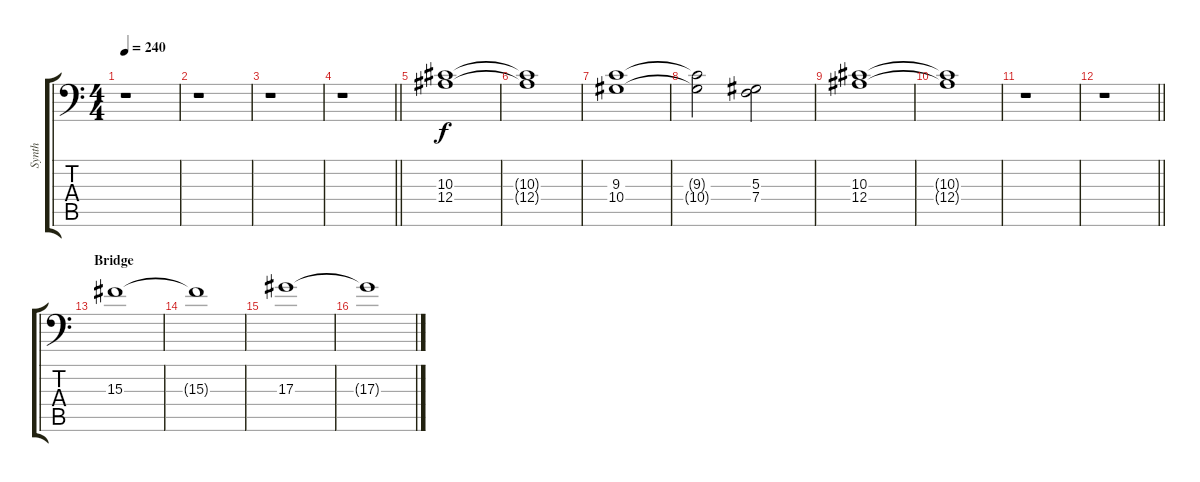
\track ("Synth" "Synth") {instrument stringensemble2}
\staff {score tabs}
\tuning (C4 G3 Eb3 Bb2 F2 Bb1) {hide}
\ts (4 4)
\tempo 240
\clef f4
\ks c
r.1{dy f} |
r.1 |
r.1 |
\barLineRight lightlight
r.1 |
\section ("" "")
(10.3 12.4).1 |
(10.3{t} 12.4{t}).1 |
(9.3 10.4).1 |
(9.3{t} 10.4{t}).2 (5.3 7.4).2 |
(10.3 12.4).1 |
(10.3{t} 12.4{t}).1 |
r.1 |
\barLineRight lightlight
r.1 |
\section ("" "Bridge")
15.3.1 |
15.3{t}.1 |
17.3.1 |
17.3{t}.1
